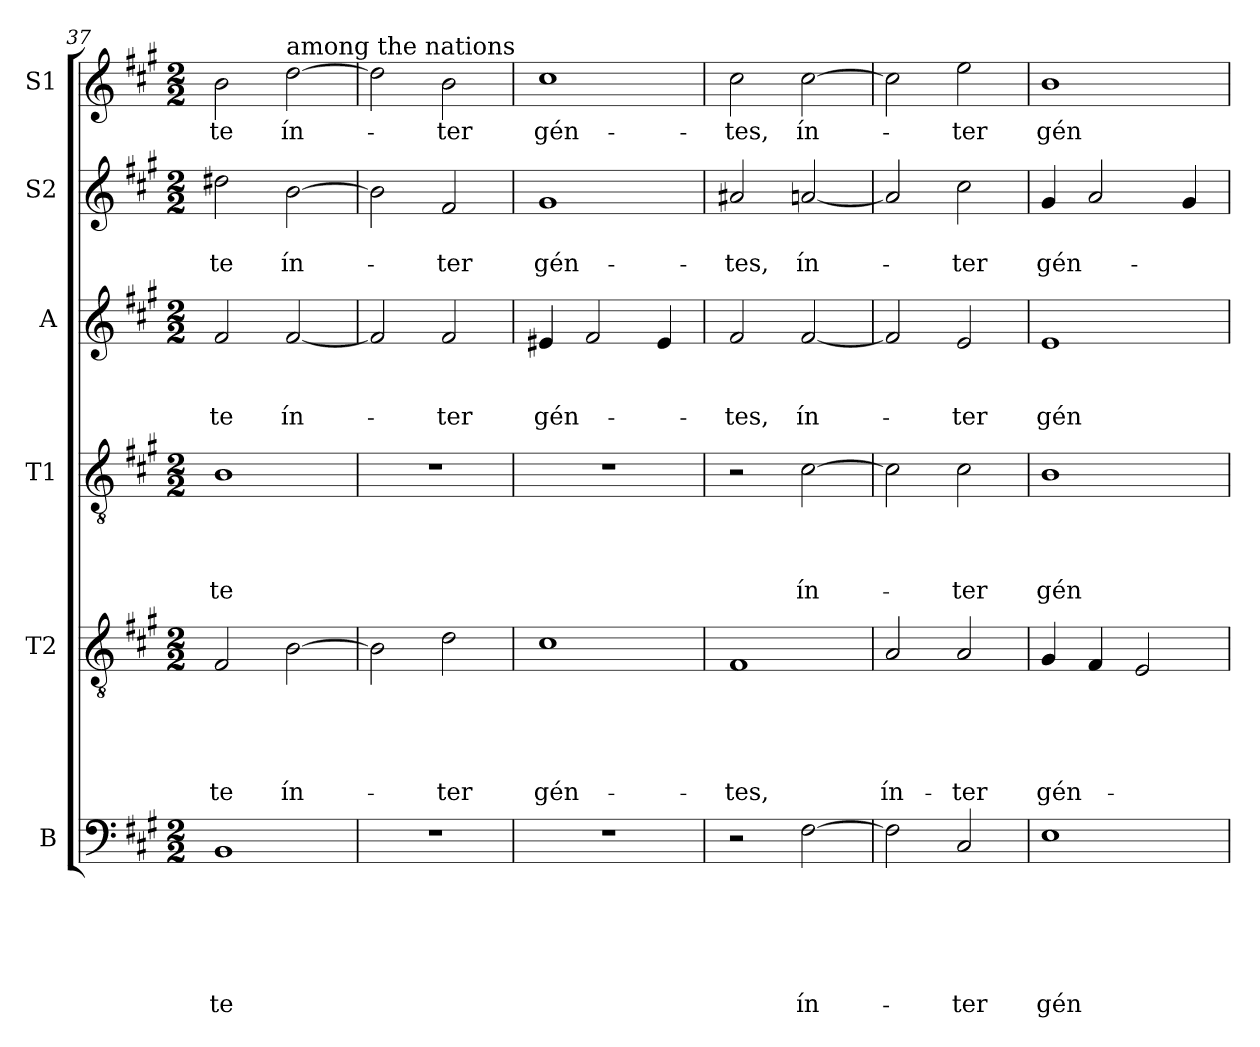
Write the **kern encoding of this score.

**kern	**text	**text	**text	**text	**text	**text	**kern	**text	**text	**text	**text	**text	**kern	**text	**text	**text	**text	**kern	**text	**text	**text	**kern	**text	**text	**kern	**text
*part6	*part6	*part6	*part6	*part6	*part6	*part6	*part5	*part5	*part5	*part5	*part5	*part5	*part4	*part4	*part4	*part4	*part4	*part3	*part3	*part3	*part3	*part2	*part2	*part2	*part1	*part1
*staff6	*staff6	*staff6	*staff6	*staff6	*staff6	*staff6	*staff5	*staff5	*staff5	*staff5	*staff5	*staff5	*staff4	*staff4	*staff4	*staff4	*staff4	*staff3	*staff3	*staff3	*staff3	*staff2	*staff2	*staff2	*staff1	*staff1
*I"B	*	*	*	*	*	*	*I"T2	*	*	*	*	*	*I"T1	*	*	*	*	*I"A	*	*	*	*I"S2	*	*	*I"S1	*
*clefF4	*	*	*	*	*	*	*clefGv2	*	*	*	*	*	*clefGv2	*	*	*	*	*clefG2	*	*	*	*clefG2	*	*	*clefG2	*
*k[f#c#g#]	*	*	*	*	*	*	*k[f#c#g#]	*	*	*	*	*	*k[f#c#g#]	*	*	*	*	*k[f#c#g#]	*	*	*	*k[f#c#g#]	*	*	*k[f#c#g#]	*
*A:	*	*	*	*	*	*	*A:	*	*	*	*	*	*A:	*	*	*	*	*A:	*	*	*	*A:	*	*	*A:	*
*M2/2	*	*	*	*	*	*	*M2/2	*	*	*	*	*	*M2/2	*	*	*	*	*M2/2	*	*	*	*M2/2	*	*	*M2/2	*
=37	=37	=37	=37	=37	=37	=37	=37	=37	=37	=37	=37	=37	=37	=37	=37	=37	=37	=37	=37	=37	=37	=37	=37	=37	=37	=37
!	!	!	!	!	!	!LO:LY:b	!	!	!	!	!	!LO:LY:b	!	!	!	!	!LO:LY:b	!	!	!	!LO:LY:b	!	!	!LO:LY:b	!	!LO:LY:b
1BB	.	.	.	.	.	-te	2F#/	.	.	.	.	-te	1B	.	.	.	-te	2f#/	.	.	-te	2dd#X\	.	-te	2b\	-te
!	!	!	!	!	!	!	!	!	!	!	!	!	!	!	!	!	!	!	!	!	!	!	!	!	!LO:TX:a:t=among the nations	!
!	!	!	!	!	!	!	!	!	!	!	!	!LO:LY:b	!	!	!	!	!	!	!	!	!LO:LY:b	!	!	!LO:LY:b	!	!LO:LY:b
.	.	.	.	.	.	.	[2B\	.	.	.	.	ín-	.	.	.	.	.	[2f#/	.	.	ín-	[2b\	.	ín-	[2dd\	ín-
=38	=38	=38	=38	=38	=38	=38	=38	=38	=38	=38	=38	=38	=38	=38	=38	=38	=38	=38	=38	=38	=38	=38	=38	=38	=38	=38
1r	.	.	.	.	.	.	2B\]	.	.	.	.	.	1r	.	.	.	.	2f#/]	.	.	.	2b\]	.	.	2dd\]	.
!	!	!	!	!	!	!	!	!	!	!	!	!LO:LY:b	!	!	!	!	!	!	!	!	!LO:LY:b	!	!	!LO:LY:b	!	!LO:LY:b
.	.	.	.	.	.	.	2d\	.	.	.	.	-ter	.	.	.	.	.	2f#/	.	.	-ter	2f#/	.	-ter	2b\	-ter
=39	=39	=39	=39	=39	=39	=39	=39	=39	=39	=39	=39	=39	=39	=39	=39	=39	=39	=39	=39	=39	=39	=39	=39	=39	=39	=39
!	!	!	!	!	!	!	!	!	!	!	!	!LO:LY:b	!	!	!	!	!	!	!	!	!LO:LY:b	!	!	!LO:LY:b	!	!LO:LY:b
1r	.	.	.	.	.	.	1c#	.	.	.	.	gén-	1r	.	.	.	.	4e#X/	.	.	gén-	1g#	.	gén-	1cc#	gén-
.	.	.	.	.	.	.	.	.	.	.	.	.	.	.	.	.	.	2f#/	.	.	.	.	.	.	.	.
.	.	.	.	.	.	.	.	.	.	.	.	.	.	.	.	.	.	4e#/	.	.	.	.	.	.	.	.
=40	=40	=40	=40	=40	=40	=40	=40	=40	=40	=40	=40	=40	=40	=40	=40	=40	=40	=40	=40	=40	=40	=40	=40	=40	=40	=40
!	!	!	!	!	!	!	!	!	!	!	!	!LO:LY:b	!	!	!	!	!	!	!	!	!LO:LY:b	!	!	!LO:LY:b	!	!LO:LY:b
2r	.	.	.	.	.	.	1F#	.	.	.	.	-tes,	2r	.	.	.	.	2f#/	.	.	-tes,	2a#X/	.	-tes,	2cc#\	-tes,
!	!	!	!	!	!	!LO:LY:b	!	!	!	!	!	!	!	!	!	!	!LO:LY:b	!	!	!	!LO:LY:b	!	!	!LO:LY:b	!	!LO:LY:b
[2F#\	.	.	.	.	.	ín-	.	.	.	.	.	.	[2c#\	.	.	.	ín-	[2f#/	.	.	ín-	[2an/	.	ín-	[2cc#\	ín-
=41	=41	=41	=41	=41	=41	=41	=41	=41	=41	=41	=41	=41	=41	=41	=41	=41	=41	=41	=41	=41	=41	=41	=41	=41	=41	=41
!	!	!	!	!	!	!	!	!	!	!	!	!LO:LY:b	!	!	!	!	!	!	!	!	!	!	!	!	!	!
2F#\]	.	.	.	.	.	.	2A/	.	.	.	.	ín-	2c#\]	.	.	.	.	2f#/]	.	.	.	2a/]	.	.	2cc#\]	.
!	!	!	!	!	!	!LO:LY:b	!	!	!	!	!	!LO:LY:b	!	!	!	!	!LO:LY:b	!	!	!	!LO:LY:b	!	!	!LO:LY:b	!	!LO:LY:b
2C#/	.	.	.	.	.	-ter	2A/	.	.	.	.	-ter	2c#\	.	.	.	-ter	2e/	.	.	-ter	2cc#\	.	-ter	2ee\	-ter
!!LO:PB:g=z
=42	=42	=42	=42	=42	=42	=42	=42	=42	=42	=42	=42	=42	=42	=42	=42	=42	=42	=42	=42	=42	=42	=42	=42	=42	=42	=42
!	!	!	!	!	!	!LO:LY:b	!	!	!	!	!	!LO:LY:b	!	!	!	!	!LO:LY:b	!	!	!	!LO:LY:b	!	!	!LO:LY:b	!	!LO:LY:b
1E	.	.	.	.	.	gén-	4G#/	.	.	.	.	gén-	1B	.	.	.	gén-	1e	.	.	gén-	4g#/	.	gén-	1b	gén-
.	.	.	.	.	.	.	4F#/	.	.	.	.	.	.	.	.	.	.	.	.	.	.	2a/	.	.	.	.
.	.	.	.	.	.	.	2E/	.	.	.	.	.	.	.	.	.	.	.	.	.	.	.	.	.	.	.
.	.	.	.	.	.	.	.	.	.	.	.	.	.	.	.	.	.	.	.	.	.	4g#/	.	.	.	.
=	=	=	=	=	=	=	=	=	=	=	=	=	=	=	=	=	=	=	=	=	=	=	=	=	=	=
*-	*-	*-	*-	*-	*-	*-	*-	*-	*-	*-	*-	*-	*-	*-	*-	*-	*-	*-	*-	*-	*-	*-	*-	*-	*-	*-
